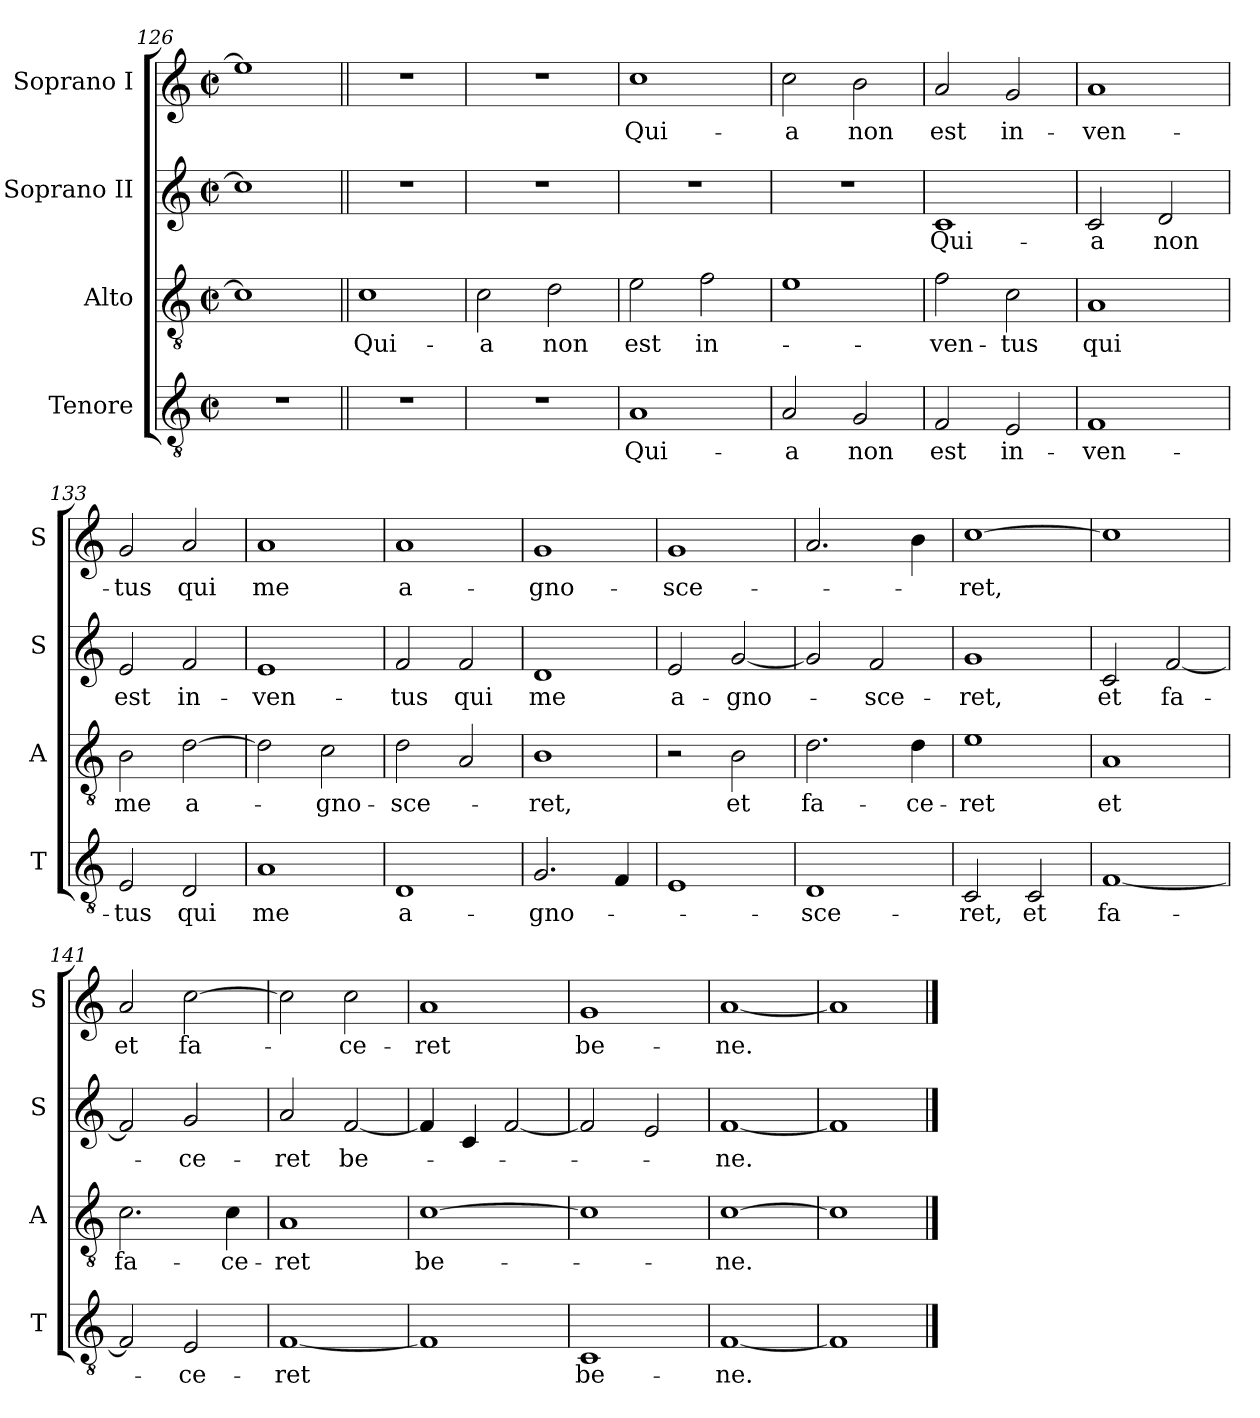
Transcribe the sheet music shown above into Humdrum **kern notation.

**kern	**text	**kern	**text	**kern	**text	**kern	**text
*part4	*part4	*part3	*part3	*part2	*part2	*part1	*part1
*staff4	*staff4	*staff3	*staff3	*staff2	*staff2	*staff1	*staff1
*I"Tenore	*	*I"Alto	*	*I"Soprano II	*	*I"Soprano I	*
*I'T	*	*I'A	*	*I'S	*	*I'S	*
*clefGv2	*	*clefGv2	*	*clefG2	*	*clefG2	*
*k[]	*	*k[]	*	*k[]	*	*k[]	*
*M2/2	*	*M2/2	*	*M2/2	*	*M2/2	*
*met(c|)	*	*met(c|)	*	*met(c|)	*	*met(c|)	*
=126	=126	=126	=126	=126	=126	=126	=126
1r	.	1c]	.	1cc]	.	1ee]	.
=127||	=127||	=127||	=127||	=127||	=127||	=127||	=127||
1r	.	1c	Qui-	1r	.	1r	.
=128	=128	=128	=128	=128	=128	=128	=128
1r	.	2c\	-a	1r	.	1r	.
.	.	2d\	non	.	.	.	.
=129	=129	=129	=129	=129	=129	=129	=129
1A	Qui-	2e\	est	1r	.	1cc	Qui-
.	.	2f\	in-	.	.	.	.
=130	=130	=130	=130	=130	=130	=130	=130
2A/	-a	1e	.	1r	.	2cc\	-a
2G/	non	.	.	.	.	2b\	non
=131	=131	=131	=131	=131	=131	=131	=131
2F/	est	2f\	-ven-	1c	Qui-	2a/	est
2E/	in-	2c\	-tus	.	.	2g/	in-
=132	=132	=132	=132	=132	=132	=132	=132
1F	-ven-	1A	qui	2c/	-a	1a	-ven-
.	.	.	.	2d/	non	.	.
=133	=133	=133	=133	=133	=133	=133	=133
2E/	-tus	2B\	me	2e/	est	2g/	-tus
2D/	qui	[2d\	a-	2f/	in-	2a/	qui
=134	=134	=134	=134	=134	=134	=134	=134
1A	me	2d\]	.	1e	-ven-	1a	me
.	.	2c\	-gno-	.	.	.	.
=135	=135	=135	=135	=135	=135	=135	=135
1D	a-	2d\	-sce-	2f/	-tus	1a	a-
.	.	2A/	.	2f/	qui	.	.
=136	=136	=136	=136	=136	=136	=136	=136
2.G/	-gno-	1B	-ret,	1d	me	1g	-gno-
4F/	.	.	.	.	.	.	.
=137	=137	=137	=137	=137	=137	=137	=137
1E	.	2r	.	2e/	a-	1g	-sce-
.	.	2B\	et	[2g/	-gno-	.	.
=138	=138	=138	=138	=138	=138	=138	=138
1D	-sce-	2.d\	fa-	2g/]	.	2.a/	.
.	.	.	.	2f/	-sce-	.	.
.	.	4d\	-ce-	.	.	4b\	.
=139	=139	=139	=139	=139	=139	=139	=139
2C/	-ret,	1e	-ret	1g	-ret,	[1cc	-ret,
2C/	et	.	.	.	.	.	.
=140	=140	=140	=140	=140	=140	=140	=140
[1F	fa-	1A	et	2c/	et	1cc]	.
.	.	.	.	[2f/	fa-	.	.
=141	=141	=141	=141	=141	=141	=141	=141
2F/]	.	2.c\	fa-	2f/]	.	2a/	et
2E/	-ce-	.	.	2g/	-ce-	[2cc\	fa-
.	.	4c\	-ce-	.	.	.	.
=142	=142	=142	=142	=142	=142	=142	=142
[1F	-ret	1A	-ret	2a/	-ret	2cc\]	.
.	.	.	.	[2f/	be-	2cc\	-ce-
=143	=143	=143	=143	=143	=143	=143	=143
1F]	.	[1c	be-	4f/]	.	1a	-ret
.	.	.	.	4c/	.	.	.
.	.	.	.	[2f/	.	.	.
=144	=144	=144	=144	=144	=144	=144	=144
1C	be-	1c]	.	2f/]	.	1g	be-
.	.	.	.	2e/	.	.	.
=145	=145	=145	=145	=145	=145	=145	=145
[1F	-ne.	[1c	-ne.	[1f	-ne.	[1a	-ne.
=146	=146	=146	=146	=146	=146	=146	=146
1F]	.	1c]	.	1f]	.	1a]	.
==	==	==	==	==	==	==	==
*-	*-	*-	*-	*-	*-	*-	*-
